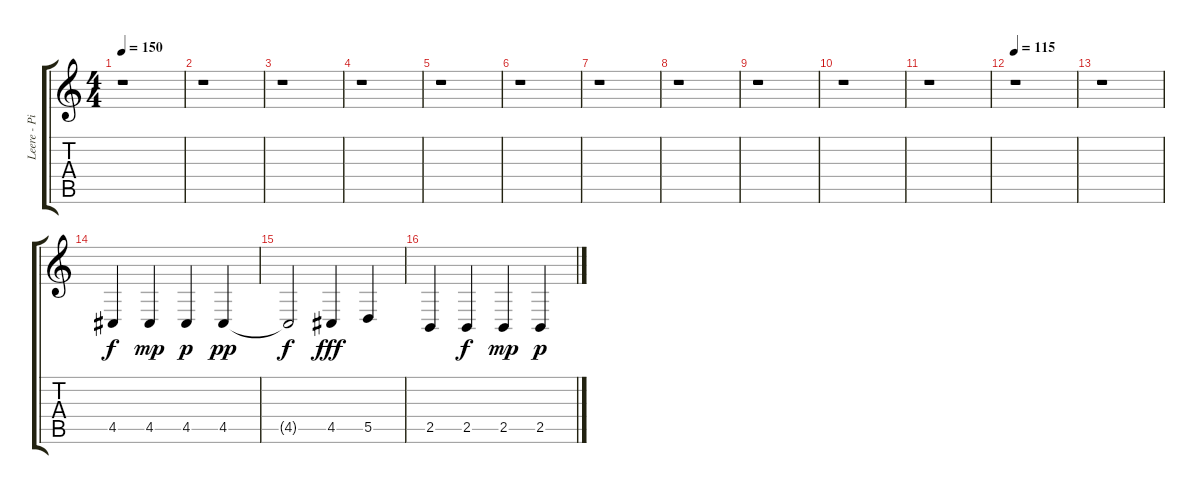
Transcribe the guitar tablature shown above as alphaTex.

\track ("Leere - Piano Right Hand" "Leere - Pi") {instrument brightacousticpiano}
\staff {score tabs}
\tuning (E4 B3 G3 D3 A2 E2) {hide}
\ts (4 4)
\tempo 150
\clef g2
\ks c
r.1{dy f} |
r.1 |
r.1 |
r.1 |
r.1 |
r.1 |
r.1 |
r.1 |
r.1 |
r.1 |
r.1 |
\tempo 115
r.1 |
r.1 |
4.5.4 4.5.4{dy mp} 4.5.4{dy p} 4.5.4{dy pp} |
4.5{t}.2{dy f} 4.5.4{dy fff} 5.5.4 |
2.5.4 2.5.4{dy f} 2.5.4{dy mp} 2.5.4{dy p}
